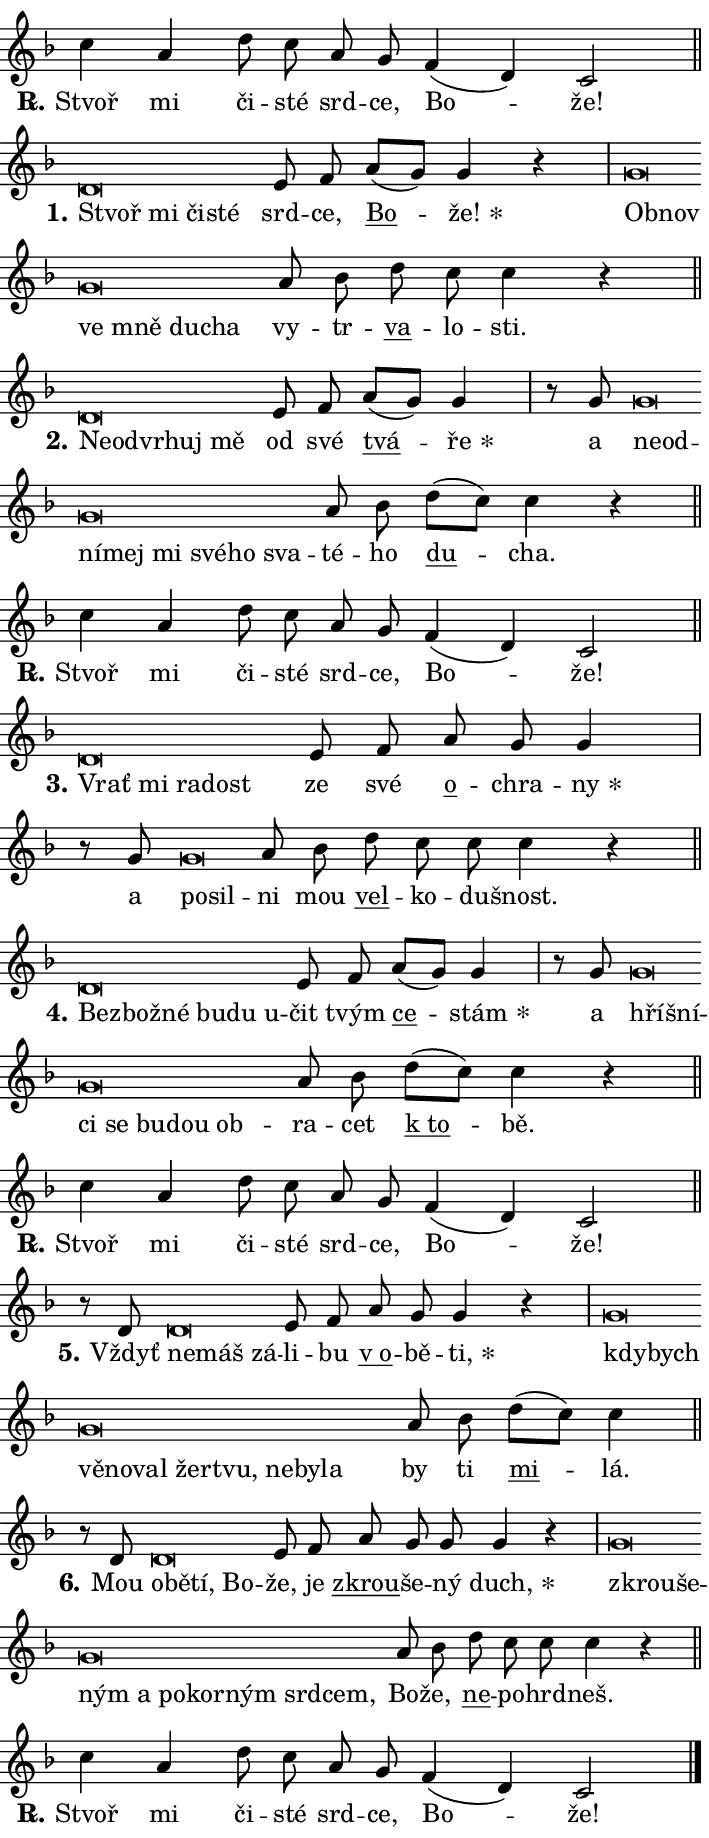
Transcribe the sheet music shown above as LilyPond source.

\version "2.24.0"
\header { tagline = "" }
\paper {
  indent = 0\cm
  top-margin = 0\cm
  right-margin = 0.13\cm % to fit lyric hyphens
  bottom-margin = 0\cm
  left-margin = 0\cm
  paper-width = 12\cm
  page-breaking = #ly:one-page-breaking
  system-system-spacing.basic-distance = #11
  score-system-spacing.basic-distance = #11
  ragged-last = ##f
}


%% Author: Thomas Morley
%% https://lists.gnu.org/archive/html/lilypond-user/2020-05/msg00002.html
#(define (line-position grob)
"Returns position of @var[grob} in current system:
   @code{'start}, if at first time-step
   @code{'end}, if at last time-step
   @code{'middle} otherwise
"
  (let* ((col (ly:item-get-column grob))
         (ln (ly:grob-object col 'left-neighbor))
         (rn (ly:grob-object col 'right-neighbor))
         (col-to-check-left (if (ly:grob? ln) ln col))
         (col-to-check-right (if (ly:grob? rn) rn col))
         (break-dir-left
           (and
             (ly:grob-property col-to-check-left 'non-musical #f)
             (ly:item-break-dir col-to-check-left)))
         (break-dir-right
           (and
             (ly:grob-property col-to-check-right 'non-musical #f)
             (ly:item-break-dir col-to-check-right))))
        (cond ((eqv? 1 break-dir-left) 'start)
              ((eqv? -1 break-dir-right) 'end)
              (else 'middle))))

#(define (tranparent-at-line-position vctor)
  (lambda (grob)
  "Relying on @code{line-position} select the relevant enry from @var{vctor}.
Used to determine transparency,"
    (case (line-position grob)
      ((end) (not (vector-ref vctor 0)))
      ((middle) (not (vector-ref vctor 1)))
      ((start) (not (vector-ref vctor 2))))))

noteHeadBreakVisibility =
#(define-music-function (break-visibility)(vector?)
"Makes @code{NoteHead}s transparent relying on @var{break-visibility}"
#{
  \override NoteHead.transparent =
    #(tranparent-at-line-position break-visibility)
#})

#(define delete-ledgers-for-transparent-note-heads
  (lambda (grob)
    "Reads whether a @code{NoteHead} is transparent.
If so this @code{NoteHead} is removed from @code{'note-heads} from
@var{grob}, which is supposed to be @code{LedgerLineSpanner}.
As a result ledgers are not printed for this @code{NoteHead}"
    (let* ((nhds-array (ly:grob-object grob 'note-heads))
           (nhds-list
             (if (ly:grob-array? nhds-array)
                 (ly:grob-array->list nhds-array)
                 '()))
           ;; Relies on the transparent-property being done before
           ;; Staff.LedgerLineSpanner.after-line-breaking is executed.
           ;; This is fragile ...
           (to-keep
             (remove
               (lambda (nhd)
                 (ly:grob-property nhd 'transparent #f))
               nhds-list)))
      ;; TODO find a better method to iterate over grob-arrays, similiar
      ;; to filter/remove etc for lists
      ;; For now rebuilt from scratch
      (set! (ly:grob-object grob 'note-heads)  '())
      (for-each
        (lambda (nhd)
          (ly:pointer-group-interface::add-grob grob 'note-heads nhd))
        to-keep))))

squashNotes = {
  \override NoteHead.X-extent = #'(-0.2 . 0.2)
  \override NoteHead.Y-extent = #'(-0.75 . 0)
  \override NoteHead.stencil =
    #(lambda (grob)
       (let ((pos (ly:grob-property grob 'staff-position)))
         (begin
           (if (< pos -7) (display "ERROR: Lower brevis then expected\n") (display ""))
           (if (<= pos -6) ly:text-interface::print ly:note-head::print))))
}
unSquashNotes = {
  \revert NoteHead.X-extent
  \revert NoteHead.Y-extent
  \revert NoteHead.stencil
}

hideNotes = \noteHeadBreakVisibility #begin-of-line-visible
unHideNotes = \noteHeadBreakVisibility #all-visible

% work-around for resetting accidentals
% https://lilypond.org/doc/v2.23/Documentation/notation/displaying-rhythms#unmetered-music
cadenzaMeasure = {
  \cadenzaOff
  \partial 1024 s1024
  \cadenzaOn
}

#(define-markup-command (accent layout props text) (markup?)
  "Underline accented syllable"
  (interpret-markup layout props
    #{\markup \override #'(offset . 4.3) \underline { #text }#}))

responsum = \markup \concat {
  "R" \hspace #-1.05 \path #0.1 #'((moveto 0 0.07) (lineto 0.9 0.8)) \hspace #0.05 "."
}

spaceSize = #0.6828661417322834 % exact space size for TeX Gyre Schola

\layout {
  \context {
    \Staff
    \remove "Time_signature_engraver"
    \override LedgerLineSpanner.after-line-breaking = #delete-ledgers-for-transparent-note-heads
  }
  \context {
    \Lyrics {
      \override LyricSpace.minimum-distance = \spaceSize
      \override LyricText.font-name = #"TeX Gyre Schola"
      \override LyricText.font-size = 1
      \override StanzaNumber.font-name = #"TeX Gyre Schola Bold"
      \override StanzaNumber.font-size = 1
    }
  }
  \context {
    \Score 
    \override NoteHead.text =
      #(lambda (grob) 
        (let ((pos (ly:grob-property grob 'staff-position)))
          #{\markup {
            \combine
              \halign #-0.55 \raise #(if (= pos -6) 0 0.5) \override #'(thickness . 2) \draw-line #'(3.2 . 0)
              \musicglyph "noteheads.sM1"
          }#}))
  }
}

% magnetic-lyrics.ily
%
%   written by
%     Jean Abou Samra <jean@abou-samra.fr>
%     Werner Lemberg <wl@gnu.org>
%
%   adapted by
%     Jiri Hon <jiri.hon@gmail.com>
%
% Version 2022-Apr-15

% https://www.mail-archive.com/lilypond-user@gnu.org/msg149350.html

#(define (Left_hyphen_pointer_engraver context)
   "Collect syllable-hyphen-syllable occurrences in lyrics and store
them in properties.  This engraver only looks to the left.  For
example, if the lyrics input is @code{foo -- bar}, it does the
following.

@itemize @bullet
@item
Set the @code{text} property of the @code{LyricHyphen} grob between
@q{foo} and @q{bar} to @code{foo}.

@item
Set the @code{left-hyphen} property of the @code{LyricText} grob with
text @q{foo} to the @code{LyricHyphen} grob between @q{foo} and
@q{bar}.
@end itemize

Use this auxiliary engraver in combination with the
@code{lyric-@/text::@/apply-@/magnetic-@/offset!} hook."
   (let ((hyphen #f)
         (text #f))
     (make-engraver
      (acknowledgers
       ((lyric-syllable-interface engraver grob source-engraver)
        (set! text grob)))
      (end-acknowledgers
       ((lyric-hyphen-interface engraver grob source-engraver)
        ;(when (not (grob::has-interface grob 'lyric-space-interface))
          (set! hyphen grob)));)
      ((stop-translation-timestep engraver)
       (when (and text hyphen)
         (ly:grob-set-object! text 'left-hyphen hyphen))
       (set! text #f)
       (set! hyphen #f)))))

#(define (lyric-text::apply-magnetic-offset! grob)
   "If the space between two syllables is less than the value in
property @code{LyricText@/.details@/.squash-threshold}, move the right
syllable to the left so that it gets concatenated with the left
syllable.

Use this function as a hook for
@code{LyricText@/.after-@/line-@/breaking} if the
@code{Left_@/hyphen_@/pointer_@/engraver} is active."
   (let ((hyphen (ly:grob-object grob 'left-hyphen #f)))
     (when hyphen
       (let ((left-text (ly:spanner-bound hyphen LEFT)))
         (when (grob::has-interface left-text 'lyric-syllable-interface)
           (let* ((common (ly:grob-common-refpoint grob left-text X))
                  (this-x-ext (ly:grob-extent grob common X))
                  (left-x-ext
                   (begin
                     ;; Trigger magnetism for left-text.
                     (ly:grob-property left-text 'after-line-breaking)
                     (ly:grob-extent left-text common X)))
                  ;; `delta` is the gap width between two syllables.
                  (delta (- (interval-start this-x-ext)
                            (interval-end left-x-ext)))
                  (details (ly:grob-property grob 'details))
                  (threshold (assoc-get 'squash-threshold details 0.2)))
             (when (< delta threshold)
               (let* (;; We have to manipulate the input text so that
                      ;; ligatures crossing syllable boundaries are not
                      ;; disabled.  For languages based on the Latin
                      ;; script this is essentially a beautification.
                      ;; However, for non-Western scripts it can be a
                      ;; necessity.
                      (lt (ly:grob-property left-text 'text))
                      (rt (ly:grob-property grob 'text))
                      (is-space (grob::has-interface hyphen 'lyric-space-interface))
                      (space (if is-space " " ""))
                      (extra-delta (if is-space spaceSize 0))
                      ;; Append new syllable.
                      (ltrt-space (if (and (string? lt) (string? rt))
                                (string-append lt space rt)
                                (make-concat-markup (list lt space rt))))
                      ;; Right-align `ltrt` to the right side.
                      (ltrt-space-markup (grob-interpret-markup
                               grob
                               (make-translate-markup
                                (cons (interval-length this-x-ext) 0)
                                (make-right-align-markup ltrt-space)))))
                 (begin
                   ;; Don't print `left-text`.
                   (ly:grob-set-property! left-text 'stencil #f)
                   ;; Set text and stencil (which holds all collected
                   ;; syllables so far) and shift it to the left.
                   (ly:grob-set-property! grob 'text ltrt-space)
                   (ly:grob-set-property! grob 'stencil ltrt-space-markup)
                   (ly:grob-translate-axis! grob (- (- delta extra-delta)) X))))))))))


#(define (lyric-hyphen::displace-bounds-first grob)
   ;; Make very sure this callback isn't triggered too early.
   (let ((left (ly:spanner-bound grob LEFT))
         (right (ly:spanner-bound grob RIGHT)))
     (ly:grob-property left 'after-line-breaking)
     (ly:grob-property right 'after-line-breaking)
     (ly:lyric-hyphen::print grob)))

squashThreshold = #0.4

\layout {
  \context {
    \Lyrics
    \consists #Left_hyphen_pointer_engraver
    \override LyricText.after-line-breaking =
      #lyric-text::apply-magnetic-offset!
    \override LyricHyphen.stencil = #lyric-hyphen::displace-bounds-first
    \override LyricText.details.squash-threshold = \squashThreshold
    \override LyricHyphen.minimum-distance = 0
    \override LyricHyphen.minimum-length = \squashThreshold
  }
}

squashText = \override LyricText.details.squash-threshold = 9999
unSquashText = \override LyricText.details.squash-threshold = \squashThreshold

leftText = \override LyricText.self-alignment-X = #LEFT
unLeftText = \revert LyricText.self-alignment-X

starOffset = #(lambda (grob) 
                (let ((x_offset (ly:self-alignment-interface::aligned-on-x-parent grob)))
                  (if (= x_offset 0) 0 (+ x_offset 1.2))))

star = #(define-music-function (syllable)(string?)
"Append star separator at the end of a syllable"
#{
  \once \override LyricText.X-offset = #starOffset
  \lyricmode { \markup {
    #syllable
    \override #'((font-name . "TeX Gyre Schola Bold")) \hspace #0.2 \lower #0.65 \larger "*"
  } }
#})

starAccent = #(define-music-function (syllable)(string?)
"Append star separator at the end of a syllable and make accent"
#{
  \once \override LyricText.X-offset = #starOffset
  \lyricmode { \markup {
    \accent #syllable
    \override #'((font-name . "TeX Gyre Schola Bold")) \hspace #0.2 \lower #0.65 \larger "*"
  } }
#})

breath = #(define-music-function (syllable)(string?)
"Append breathing indicator at the end of a syllable"
#{
  \lyricmode { \markup { #syllable "+" } }
#})

optionalBreath = #(define-music-function (syllable)(string?)
"Append optional breathing indicator at the end of a syllable"
#{
  \lyricmode { \markup { #syllable "(+)" } }
#})


\score {
    <<
        \new Voice = "melody" { \cadenzaOn \key f \major \relative { c''4 a d8 c a g \bar "" f4( d) c2 \cadenzaMeasure \bar "||" \break } }
        \new Lyrics \lyricsto "melody" { \lyricmode { \set stanza = \responsum
Stvoř mi či -- sté srd -- ce, Bo -- že! } }
    >>
    \layout {}
}

\score {
    <<
        \new Voice = "melody" { \cadenzaOn \key f \major \relative { \squashNotes d'\breve*1/16 \hideNotes \breve*1/16 \bar "" \breve*1/16 \breve*1/16 \bar "" \unHideNotes \unSquashNotes e8 f \bar "" a[( g)] g4 r \cadenzaMeasure \bar "|" \squashNotes g\breve*1/16 \hideNotes \breve*1/16 \bar "" \breve*1/16 \bar "" \breve*1/16 \bar "" \breve*1/16 \breve*1/16 \bar "" \unHideNotes \unSquashNotes a8 bes \bar "" d c c4 r \cadenzaMeasure \bar "||" \break } }
        \new Lyrics \lyricsto "melody" { \lyricmode { \set stanza = "1."
\leftText Stvoř \squashText mi či -- sté \unLeftText \unSquashText srd -- ce, \markup \accent Bo -- \star že! \leftText Ob -- \squashText nov ve mně du -- cha \unLeftText \unSquashText vy -- tr -- \markup \accent va -- lo -- sti. } }
    >>
    \layout {}
}

\score {
    <<
        \new Voice = "melody" { \cadenzaOn \key f \major \relative { \squashNotes d'\breve*1/16 \hideNotes \breve*1/16 \bar "" \breve*1/16 \bar "" \breve*1/16 \breve*1/16 \bar "" \unHideNotes \unSquashNotes e8 f \bar "" a[( g)] g4 \cadenzaMeasure \bar "|" r8 g8 \squashNotes g\breve*1/16 \hideNotes \breve*1/16 \bar "" \breve*1/16 \bar "" \breve*1/16 \bar "" \breve*1/16 \bar "" \breve*1/16 \bar "" \breve*1/16 \breve*1/16 \bar "" \unHideNotes \unSquashNotes a8 bes \bar "" d[( c)] c4 r \cadenzaMeasure \bar "||" \break } }
        \new Lyrics \lyricsto "melody" { \lyricmode { \set stanza = "2."
\leftText Ne -- \squashText od -- vr -- huj mě \unLeftText \unSquashText od své \markup \accent tvá -- \star ře a \leftText ne -- \squashText od -- ní -- mej mi své -- ho sva -- \unLeftText \unSquashText té -- ho \markup \accent du -- cha. } }
    >>
    \layout {}
}

\score {
    <<
        \new Voice = "melody" { \cadenzaOn \key f \major \relative { c''4 a d8 c a g \bar "" f4( d) c2 \cadenzaMeasure \bar "||" \break } }
        \new Lyrics \lyricsto "melody" { \lyricmode { \set stanza = \responsum
Stvoř mi či -- sté srd -- ce, Bo -- že! } }
    >>
    \layout {}
}

\score {
    <<
        \new Voice = "melody" { \cadenzaOn \key f \major \relative { \squashNotes d'\breve*1/16 \hideNotes \breve*1/16 \bar "" \breve*1/16 \breve*1/16 \bar "" \unHideNotes \unSquashNotes e8 f \bar "" a g g4 \cadenzaMeasure \bar "|" r8 g8 \squashNotes g\breve*1/16 \hideNotes \breve*1/16 \bar "" \unHideNotes \unSquashNotes a8 bes \bar "" d c c c4 r \cadenzaMeasure \bar "||" \break } }
        \new Lyrics \lyricsto "melody" { \lyricmode { \set stanza = "3."
\leftText Vrať \squashText mi ra -- dost \unLeftText \unSquashText ze své \markup \accent o -- chra -- \star ny a \leftText po -- \squashText sil -- \unLeftText \unSquashText ni mou \markup \accent vel -- ko -- du -- šnost. } }
    >>
    \layout {}
}

\score {
    <<
        \new Voice = "melody" { \cadenzaOn \key f \major \relative { \squashNotes d'\breve*1/16 \hideNotes \breve*1/16 \bar "" \breve*1/16 \bar "" \breve*1/16 \bar "" \breve*1/16 \breve*1/16 \bar "" \unHideNotes \unSquashNotes e8 f \bar "" a[( g)] g4 \cadenzaMeasure \bar "|" r8 g8 \squashNotes g\breve*1/16 \hideNotes \breve*1/16 \bar "" \breve*1/16 \bar "" \breve*1/16 \bar "" \breve*1/16 \bar "" \breve*1/16 \breve*1/16 \bar "" \unHideNotes \unSquashNotes a8 bes \bar "" d[( c)] c4 r \cadenzaMeasure \bar "||" \break } }
        \new Lyrics \lyricsto "melody" { \lyricmode { \set stanza = "4."
\leftText Bez -- \squashText bož -- né bu -- du u -- \unLeftText \unSquashText čit tvým \markup \accent ce -- \star stám a \leftText hří -- \squashText šní -- ci se bu -- dou ob -- \unLeftText \unSquashText ra -- cet \markup \accent "k to" -- bě. } }
    >>
    \layout {}
}

\score {
    <<
        \new Voice = "melody" { \cadenzaOn \key f \major \relative { c''4 a d8 c a g \bar "" f4( d) c2 \cadenzaMeasure \bar "||" \break } }
        \new Lyrics \lyricsto "melody" { \lyricmode { \set stanza = \responsum
Stvoř mi či -- sté srd -- ce, Bo -- že! } }
    >>
    \layout {}
}

\score {
    <<
        \new Voice = "melody" { \cadenzaOn \key f \major \relative { r8 d'8 \squashNotes d\breve*1/16 \hideNotes \breve*1/16 \breve*1/16 \bar "" \unHideNotes \unSquashNotes e8 f \bar "" a g g4 r \cadenzaMeasure \bar "|" \squashNotes g\breve*1/16 \hideNotes \breve*1/16 \bar "" \breve*1/16 \bar "" \breve*1/16 \bar "" \breve*1/16 \bar "" \breve*1/16 \bar "" \breve*1/16 \bar "" \breve*1/16 \bar "" \breve*1/16 \breve*1/16 \bar "" \unHideNotes \unSquashNotes a8 bes \bar "" d[( c)] c4 \cadenzaMeasure \bar "||" \break } }
        \new Lyrics \lyricsto "melody" { \lyricmode { \set stanza = "5."
Vždyť \leftText ne -- \squashText máš zá -- \unLeftText \unSquashText li -- bu \markup \accent "v o" -- bě -- \star ti, \leftText kdy -- \squashText bych vě -- no -- val žer -- tvu, ne -- by -- la \unLeftText \unSquashText by ti \markup \accent mi -- lá. } }
    >>
    \layout {}
}

\score {
    <<
        \new Voice = "melody" { \cadenzaOn \key f \major \relative { r8 d'8 \squashNotes d\breve*1/16 \hideNotes \breve*1/16 \bar "" \breve*1/16 \breve*1/16 \bar "" \unHideNotes \unSquashNotes e8 f \bar "" a g g g4 r \cadenzaMeasure \bar "|" \squashNotes g\breve*1/16 \hideNotes \breve*1/16 \bar "" \breve*1/16 \bar "" \breve*1/16 \bar "" \breve*1/16 \bar "" \breve*1/16 \bar "" \breve*1/16 \bar "" \breve*1/16 \breve*1/16 \bar "" \unHideNotes \unSquashNotes a8 bes \bar "" d c c c4 r \cadenzaMeasure \bar "||" \break } }
        \new Lyrics \lyricsto "melody" { \lyricmode { \set stanza = "6."
Mou \leftText o -- \squashText bě -- tí, Bo -- \unLeftText \unSquashText že, je \markup \accent zkrou -- še -- ný \star duch, \leftText zkrou -- \squashText še -- ným a po -- kor -- ným srd -- cem, \unLeftText \unSquashText Bo -- že, \markup \accent ne -- po -- hrd -- neš. } }
    >>
    \layout {}
}

\score {
    <<
        \new Voice = "melody" { \cadenzaOn \key f \major \relative { c''4 a d8 c a g \bar "" f4( d) c2 \cadenzaMeasure \bar "||" \break } \bar "|." }
        \new Lyrics \lyricsto "melody" { \lyricmode { \set stanza = \responsum
Stvoř mi či -- sté srd -- ce, Bo -- že! } }
    >>
    \layout {}
}
